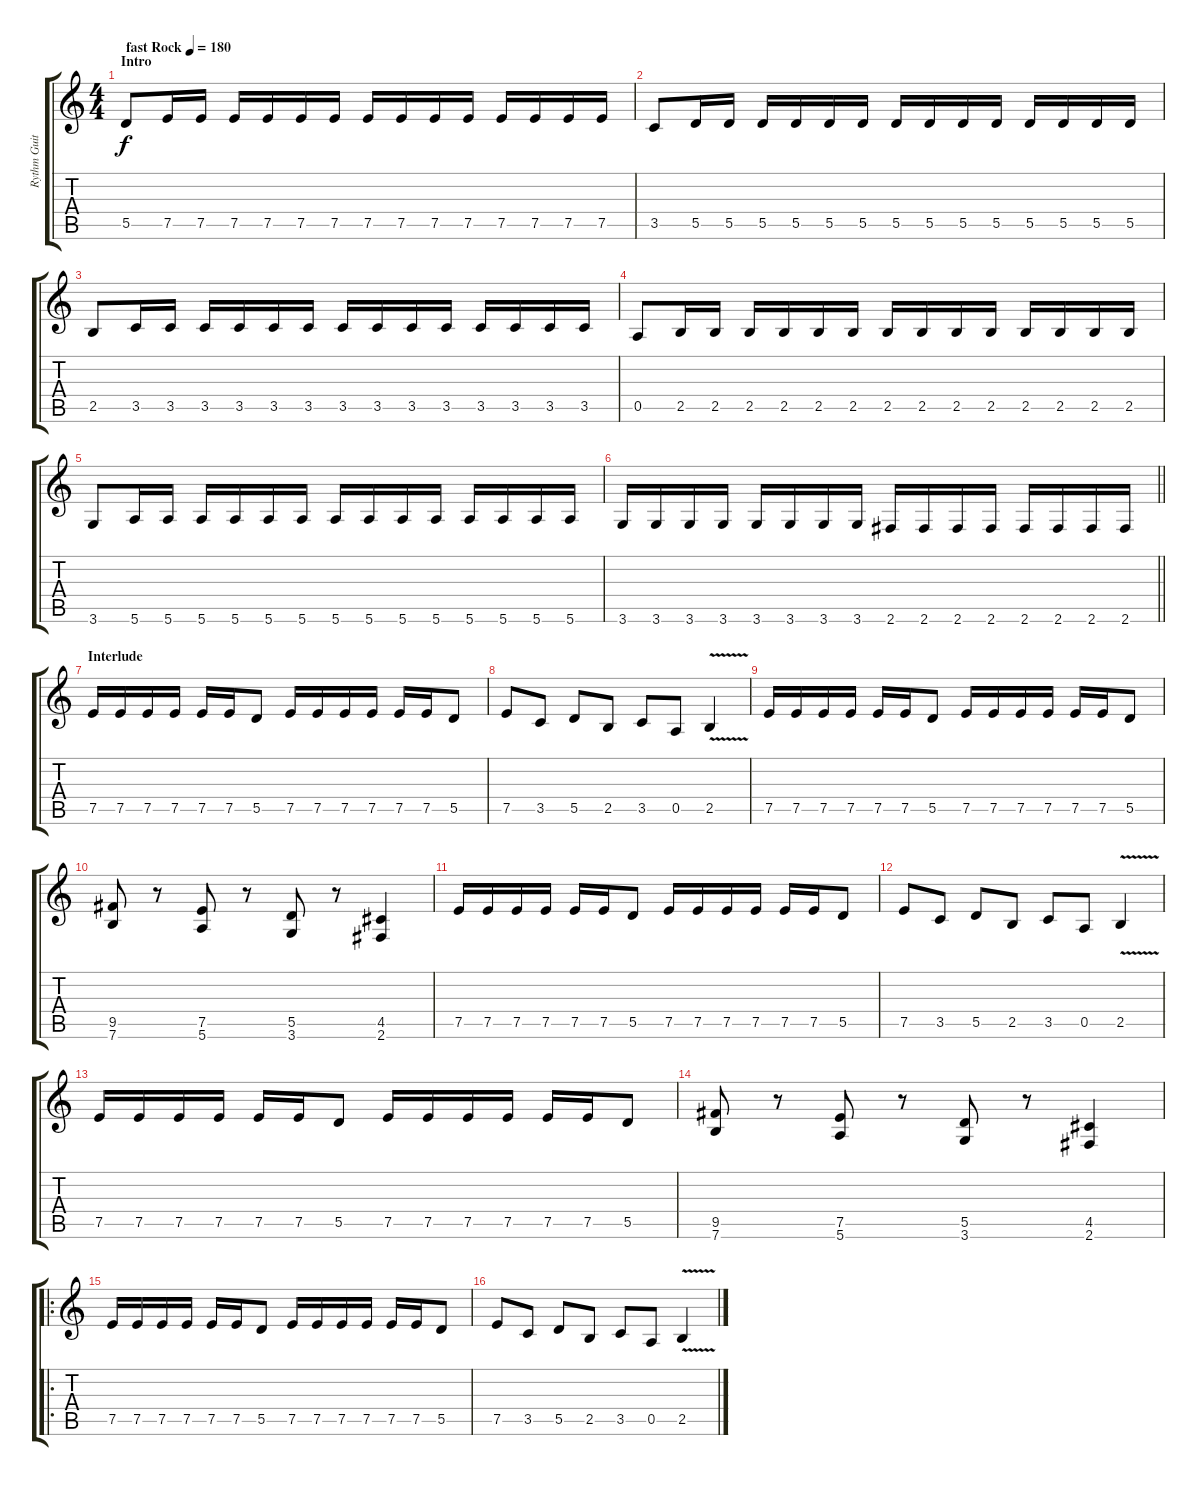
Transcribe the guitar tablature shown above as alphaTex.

\track ("Rythm Guitar" "Rythm Guit") {instrument distortionguitar}
\staff {score tabs}
\tuning (E4 B3 G3 D3 A2 E2) {hide}
\ts (4 4)
\section ("" "Intro")
\tempo (180 "fast Rock")
\clef g2
\ks c
5.5.8{dy f instrument distortionguitar} 7.5.16 7.5.16 7.5.16 7.5.16 7.5.16 7.5.16 7.5.16 7.5.16 7.5.16 7.5.16 7.5.16 7.5.16 7.5.16 7.5.16 |
3.5.8 5.5.16 5.5.16 5.5.16 5.5.16 5.5.16 5.5.16 5.5.16 5.5.16 5.5.16 5.5.16 5.5.16 5.5.16 5.5.16 5.5.16 |
2.5.8 3.5.16 3.5.16 3.5.16 3.5.16 3.5.16 3.5.16 3.5.16 3.5.16 3.5.16 3.5.16 3.5.16 3.5.16 3.5.16 3.5.16 |
0.5.8 2.5.16 2.5.16 2.5.16 2.5.16 2.5.16 2.5.16 2.5.16 2.5.16 2.5.16 2.5.16 2.5.16 2.5.16 2.5.16 2.5.16 |
3.6.8 5.6.16 5.6.16 5.6.16 5.6.16 5.6.16 5.6.16 5.6.16 5.6.16 5.6.16 5.6.16 5.6.16 5.6.16 5.6.16 5.6.16 |
\barLineRight lightlight
3.6.16 3.6.16 3.6.16 3.6.16 3.6.16 3.6.16 3.6.16 3.6.16 2.6.16 2.6.16 2.6.16 2.6.16 2.6.16 2.6.16 2.6.16 2.6.16 |
\section ("" "Interlude")
7.5.16 7.5.16 7.5.16 7.5.16 7.5.16 7.5.16 5.5.8 7.5.16 7.5.16 7.5.16 7.5.16 7.5.16 7.5.16 5.5.8 |
7.5.8 3.5.8 5.5.8 2.5.8 3.5.8 0.5.8 2.5{v}.4 |
7.5.16 7.5.16 7.5.16 7.5.16 7.5.16 7.5.16 5.5.8 7.5.16 7.5.16 7.5.16 7.5.16 7.5.16 7.5.16 5.5.8 |
(9.5 7.6).8 r.8 (7.5 5.6).8 r.8 (5.5 3.6).8 r.8 (4.5 2.6).4 |
7.5.16 7.5.16 7.5.16 7.5.16 7.5.16 7.5.16 5.5.8 7.5.16 7.5.16 7.5.16 7.5.16 7.5.16 7.5.16 5.5.8 |
7.5.8 3.5.8 5.5.8 2.5.8 3.5.8 0.5.8 2.5{v}.4 |
7.5.16 7.5.16 7.5.16 7.5.16 7.5.16 7.5.16 5.5.8 7.5.16 7.5.16 7.5.16 7.5.16 7.5.16 7.5.16 5.5.8 |
(9.5 7.6).8 r.8 (7.5 5.6).8 r.8 (5.5 3.6).8 r.8 (4.5 2.6).4 |
\ro
7.5.16 7.5.16 7.5.16 7.5.16 7.5.16 7.5.16 5.5.8 7.5.16 7.5.16 7.5.16 7.5.16 7.5.16 7.5.16 5.5.8 |
7.5.8 3.5.8 5.5.8 2.5.8 3.5.8 0.5.8 2.5{v}.4
